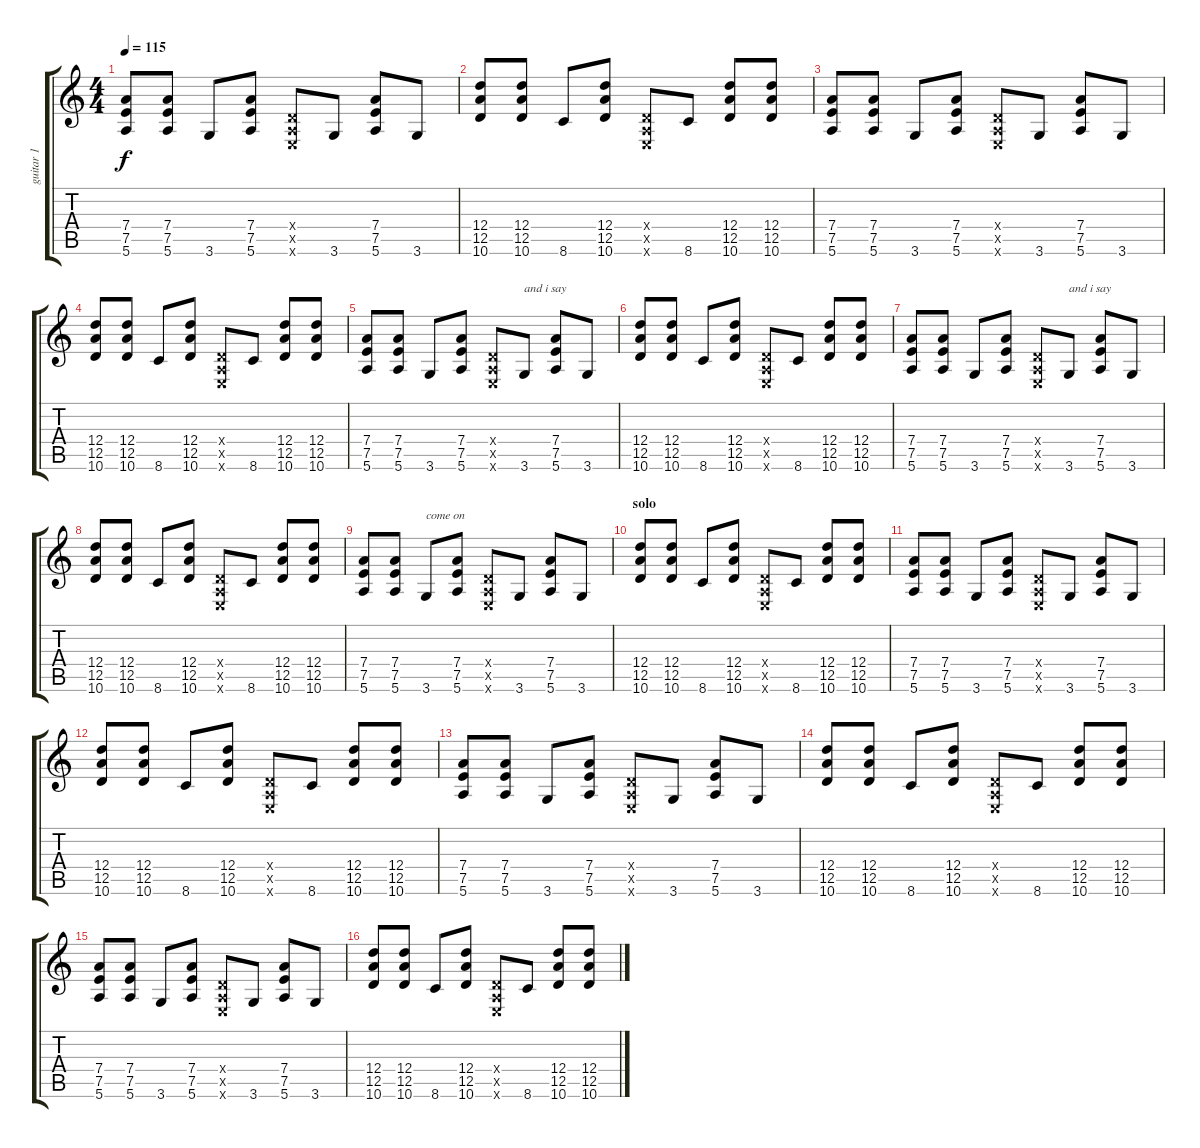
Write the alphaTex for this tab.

\track ("guitar 1" "guitar 1") {instrument overdrivenguitar}
\staff {score tabs}
\tuning (E4 B3 G3 D3 A2 E2) {hide}
\ts (4 4)
\tempo 115
\clef g2
\ks c
(7.4 7.5 5.6).8{dy f} (7.4 7.5 5.6).8 3.6.8 (7.4 7.5 5.6).8 (0.4{x} 0.5{x} 0.6{x}).8 3.6.8 (7.4 7.5 5.6).8 3.6.8 |
(12.4 12.5 10.6).8 (12.4 12.5 10.6).8 8.6.8 (12.4 12.5 10.6).8 (0.4{x} 0.5{x} 0.6{x}).8 8.6.8 (12.4 12.5 10.6).8 (12.4 12.5 10.6).8 |
(7.4 7.5 5.6).8 (7.4 7.5 5.6).8 3.6.8 (7.4 7.5 5.6).8 (0.4{x} 0.5{x} 0.6{x}).8 3.6.8 (7.4 7.5 5.6).8 3.6.8 |
(12.4 12.5 10.6).8 (12.4 12.5 10.6).8 8.6.8 (12.4 12.5 10.6).8 (0.4{x} 0.5{x} 0.6{x}).8 8.6.8 (12.4 12.5 10.6).8 (12.4 12.5 10.6).8 |
(7.4 7.5 5.6).8 (7.4 7.5 5.6).8 3.6.8 (7.4 7.5 5.6).8 (0.4{x} 0.5{x} 0.6{x}).8 3.6.8{txt "and i say"} (7.4 7.5 5.6).8 3.6.8 |
(12.4 12.5 10.6).8 (12.4 12.5 10.6).8 8.6.8 (12.4 12.5 10.6).8 (0.4{x} 0.5{x} 0.6{x}).8 8.6.8 (12.4 12.5 10.6).8 (12.4 12.5 10.6).8 |
(7.4 7.5 5.6).8 (7.4 7.5 5.6).8 3.6.8 (7.4 7.5 5.6).8 (0.4{x} 0.5{x} 0.6{x}).8 3.6.8{txt "and i say"} (7.4 7.5 5.6).8 3.6.8 |
(12.4 12.5 10.6).8 (12.4 12.5 10.6).8 8.6.8 (12.4 12.5 10.6).8 (0.4{x} 0.5{x} 0.6{x}).8 8.6.8 (12.4 12.5 10.6).8 (12.4 12.5 10.6).8 |
(7.4 7.5 5.6).8 (7.4 7.5 5.6).8 3.6.8{txt "come on"} (7.4 7.5 5.6).8 (0.4{x} 0.5{x} 0.6{x}).8 3.6.8 (7.4 7.5 5.6).8 3.6.8 |
\section ("" "solo")
(12.4 12.5 10.6).8 (12.4 12.5 10.6).8 8.6.8 (12.4 12.5 10.6).8 (0.4{x} 0.5{x} 0.6{x}).8 8.6.8 (12.4 12.5 10.6).8 (12.4 12.5 10.6).8 |
(7.4 7.5 5.6).8 (7.4 7.5 5.6).8 3.6.8 (7.4 7.5 5.6).8 (0.4{x} 0.5{x} 0.6{x}).8 3.6.8 (7.4 7.5 5.6).8 3.6.8 |
(12.4 12.5 10.6).8 (12.4 12.5 10.6).8 8.6.8 (12.4 12.5 10.6).8 (0.4{x} 0.5{x} 0.6{x}).8 8.6.8 (12.4 12.5 10.6).8 (12.4 12.5 10.6).8 |
(7.4 7.5 5.6).8 (7.4 7.5 5.6).8 3.6.8 (7.4 7.5 5.6).8 (0.4{x} 0.5{x} 0.6{x}).8 3.6.8 (7.4 7.5 5.6).8 3.6.8 |
(12.4 12.5 10.6).8 (12.4 12.5 10.6).8 8.6.8 (12.4 12.5 10.6).8 (0.4{x} 0.5{x} 0.6{x}).8 8.6.8 (12.4 12.5 10.6).8 (12.4 12.5 10.6).8 |
(7.4 7.5 5.6).8 (7.4 7.5 5.6).8 3.6.8 (7.4 7.5 5.6).8 (0.4{x} 0.5{x} 0.6{x}).8 3.6.8 (7.4 7.5 5.6).8 3.6.8 |
(12.4 12.5 10.6).8 (12.4 12.5 10.6).8 8.6.8 (12.4 12.5 10.6).8 (0.4{x} 0.5{x} 0.6{x}).8 8.6.8 (12.4 12.5 10.6).8 (12.4 12.5 10.6).8
